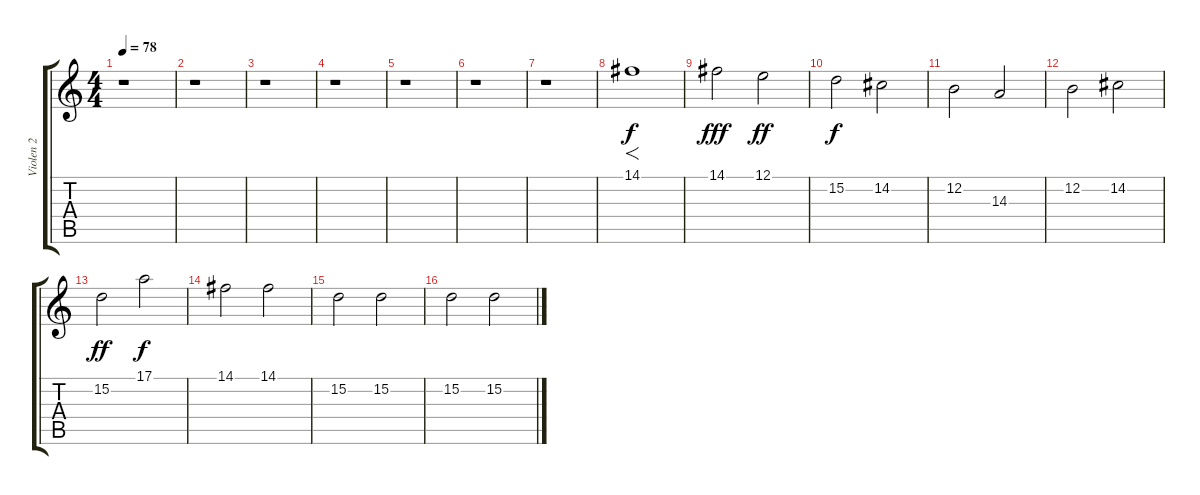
\track ("Violen 2" "Violen 2") {instrument violin}
\staff {score tabs}
\tuning (E4 B3 G3 D3 A2 D2) {hide}
\ts (4 4)
\tempo 78
\clef g2
\ks c
r.1{dy f instrument violin} |
r.1 |
r.1 |
r.1 |
r.1 |
r.1 |
r.1 |
14.1.1{f} |
14.1.2{dy fff} 12.1.2{dy ff} |
15.2.2{dy f} 14.2.2 |
12.2.2 14.3.2 |
12.2.2 14.2.2 |
15.2.2{dy ff} 17.1.2{dy f} |
14.1.2 14.1.2 |
15.2.2 15.2.2 |
15.2.2 15.2.2
